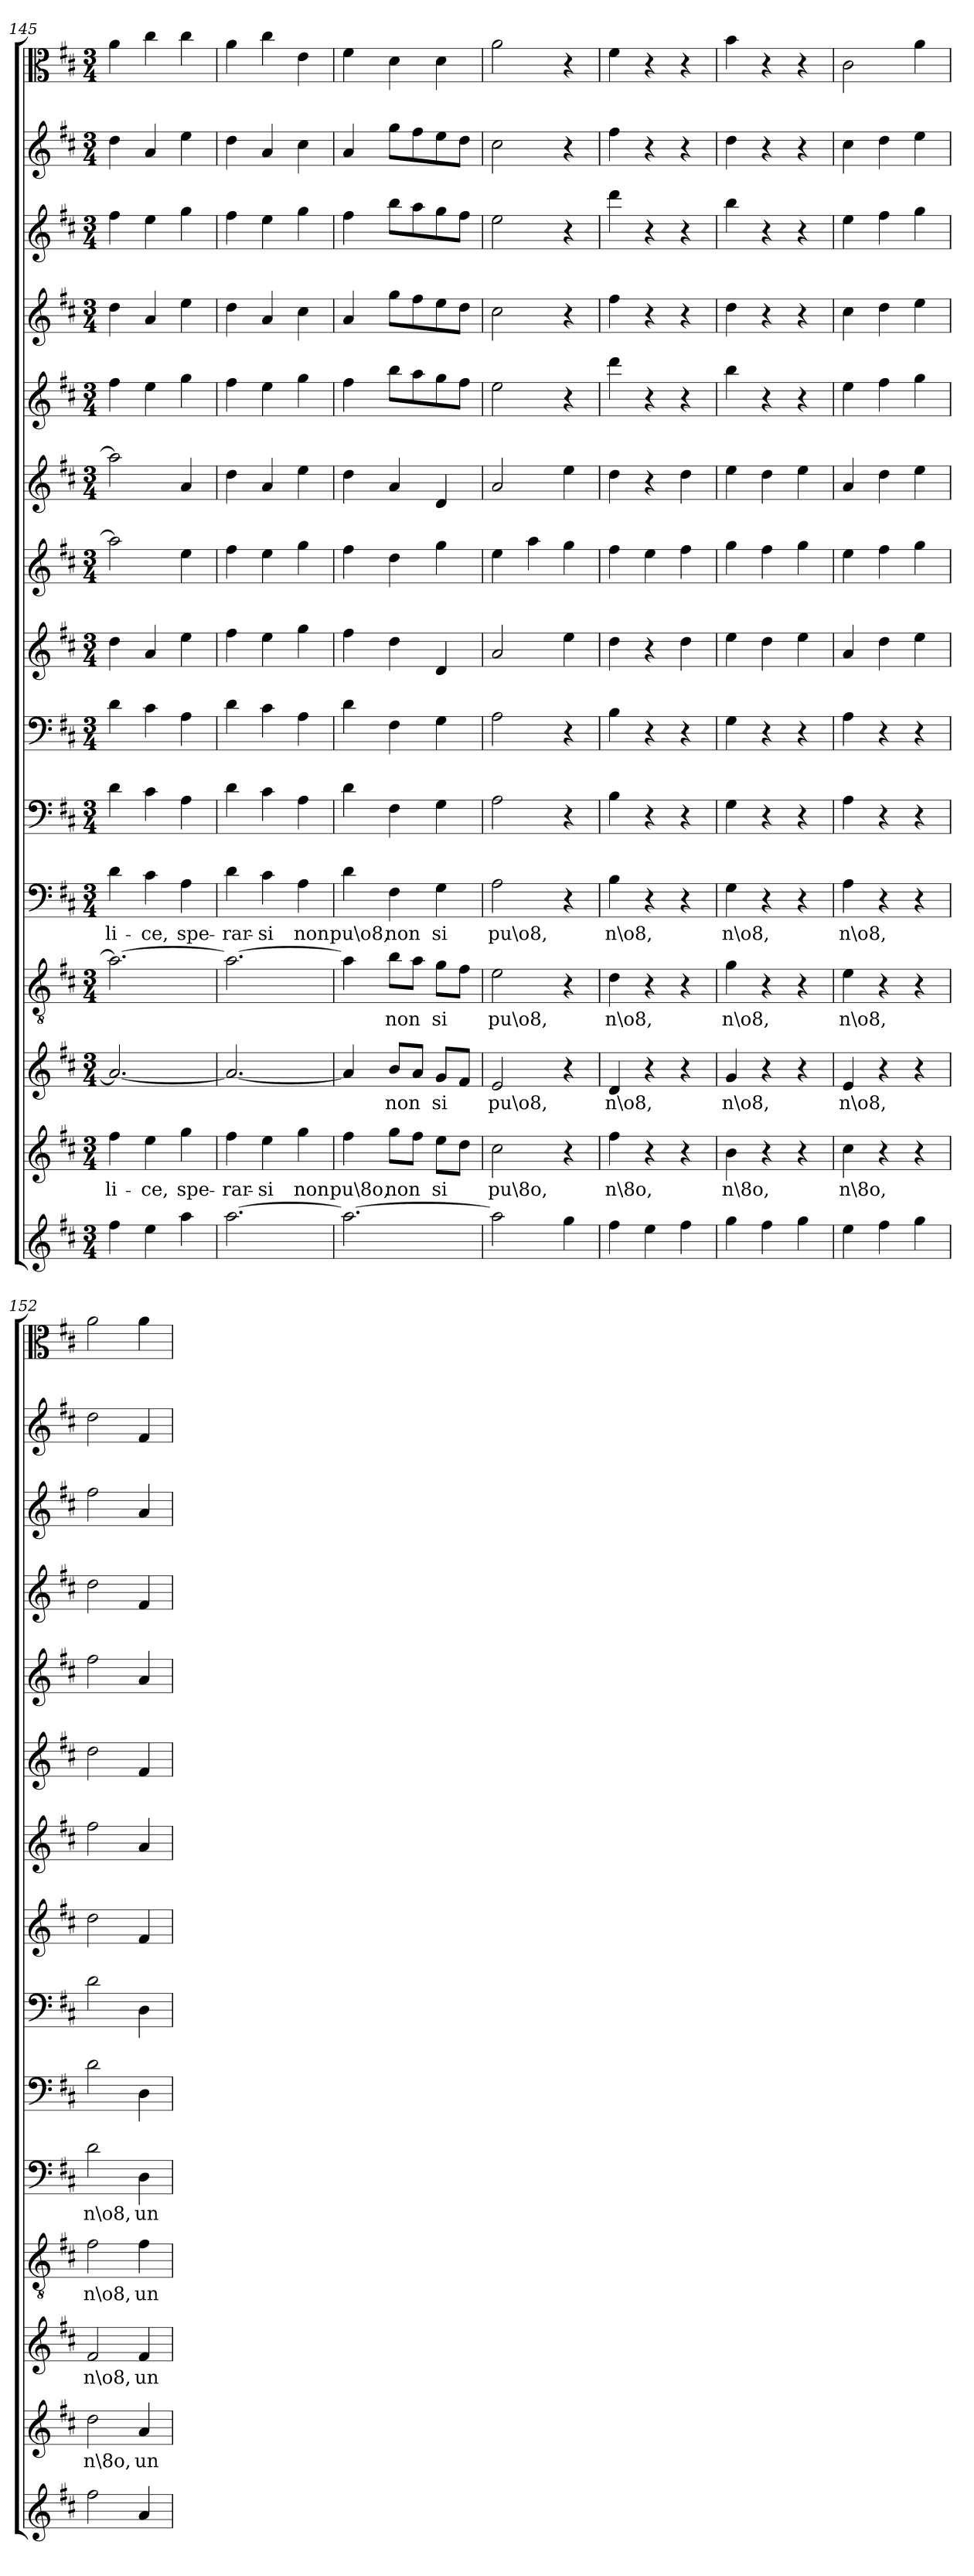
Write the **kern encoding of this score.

**kern	**kern	**text	**kern	**text	**kern	**text	**kern	**text	**kern	**kern	**kern	**kern	**kern	**kern	**kern	**kern	**kern	**kern
*part15	*part14	*part14	*part13	*part13	*part12	*part12	*part11	*part11	*part10	*part9	*part8	*part7	*part6	*part5	*part4	*part3	*part2	*part1
*staff15	*staff14	*staff14	*staff13	*staff13	*staff12	*staff12	*staff11	*staff11	*staff10	*staff9	*staff8	*staff7	*staff6	*staff5	*staff4	*staff3	*staff2	*staff1
*clefG2	*clefG2	*	*clefG2	*	*clefGv2	*	*clefF4	*	*clefF4	*clefF4	*clefG2	*clefG2	*clefG2	*clefG2	*clefG2	*clefG2	*clefG2	*clefC3
*k[f#c#]	*k[f#c#]	*	*k[f#c#]	*	*k[f#c#]	*	*k[f#c#]	*	*k[f#c#]	*k[f#c#]	*k[f#c#]	*k[f#c#]	*k[f#c#]	*k[f#c#]	*k[f#c#]	*k[f#c#]	*k[f#c#]	*k[f#c#]
*D:	*D:	*	*D:	*	*D:	*	*D:	*	*D:	*D:	*D:	*D:	*D:	*D:	*D:	*D:	*D:	*D:
*M3/4	*M3/4	*	*M3/4	*	*M3/4	*	*M3/4	*	*M3/4	*M3/4	*M3/4	*M3/4	*M3/4	*M3/4	*M3/4	*M3/4	*M3/4	*M3/4
=145	=145	=145	=145	=145	=145	=145	=145	=145	=145	=145	=145	=145	=145	=145	=145	=145	=145	=145
4ff#\	4ff#\	li-	2.a/_	.	2.a\_	.	4d\	li-	4d\	4d\	4dd\	2aa\]	2aa\]	4ff#\	4dd\	4ff#\	4dd\	4a\
4ee\	4ee\	-ce,	.	.	.	.	4c#\	-ce,	4c#\	4c#\	4a/	.	.	4ee\	4a/	4ee\	4a/	4cc#\
4aa\	4gg\	spe-	.	.	.	.	4A\	spe-	4A\	4A\	4ee\	4ee\	4a/	4gg\	4ee\	4gg\	4ee\	4cc#\
=146	=146	=146	=146	=146	=146	=146	=146	=146	=146	=146	=146	=146	=146	=146	=146	=146	=146	=146
[2.aa\	4ff#\	-rar-	2.a/_	.	2.a\_	.	4d\	-rar-	4d\	4d\	4ff#\	4ff#\	4dd\	4ff#\	4dd\	4ff#\	4dd\	4a\
.	4ee\	-si	.	.	.	.	4c#\	-si	4c#\	4c#\	4ee\	4ee\	4a/	4ee\	4a/	4ee\	4a/	4cc#\
.	4gg\	non	.	.	.	.	4A\	non	4A\	4A\	4gg\	4gg\	4ee\	4gg\	4cc#\	4gg\	4cc#\	4e\
=147	=147	=147	=147	=147	=147	=147	=147	=147	=147	=147	=147	=147	=147	=147	=147	=147	=147	=147
2.aa\_	4ff#\	pu\8o,	4a/]	.	4a\]	.	4d\	pu\o8,	4d\	4d\	4ff#\	4ff#\	4dd\	4ff#\	4a/	4ff#\	4a/	4f#\
.	8gg\L	non	8b/L	non	8b\L	non	4F#\	non	4F#\	4F#\	4dd\	4dd\	4a/	8bb\L	8gg\L	8bb\L	8gg\L	4d\
.	8ff#\J	.	8a/J	.	8a\J	.	.	.	.	.	.	.	.	8aa\	8ff#\	8aa\	8ff#\	.
.	8ee\L	si	8g/L	si	8g\L	si	4G\	si	4G\	4G\	4d/	4gg\	4d/	8gg\	8ee\	8gg\	8ee\	4d\
.	8dd\J	.	8f#/J	.	8f#\J	.	.	.	.	.	.	.	.	8ff#\J	8dd\J	8ff#\J	8dd\J	.
=148	=148	=148	=148	=148	=148	=148	=148	=148	=148	=148	=148	=148	=148	=148	=148	=148	=148	=148
2aa\]	2cc#\	pu\8o,	2e/	pu\o8,	2e\	pu\o8,	2A\	pu\o8,	2A\	2A\	2a/	4ee\	2a/	2ee\	2cc#\	2ee\	2cc#\	2a\
.	.	.	.	.	.	.	.	.	.	.	.	4aa\	.	.	.	.	.	.
4gg\	4r	.	4r	.	4r	.	4r	.	4r	4r	4ee\	4gg\	4ee\	4r	4r	4r	4r	4r
=149	=149	=149	=149	=149	=149	=149	=149	=149	=149	=149	=149	=149	=149	=149	=149	=149	=149	=149
4ff#\	4ff#\	n\8o,	4d/	n\o8,	4d\	n\o8,	4B\	n\o8,	4B\	4B\	4dd\	4ff#\	4dd\	4ddd\	4ff#\	4ddd\	4ff#\	4f#\
4ee\	4r	.	4r	.	4r	.	4r	.	4r	4r	4r	4ee\	4r	4r	4r	4r	4r	4r
4ff#\	4r	.	4r	.	4r	.	4r	.	4r	4r	4dd\	4ff#\	4dd\	4r	4r	4r	4r	4r
=150	=150	=150	=150	=150	=150	=150	=150	=150	=150	=150	=150	=150	=150	=150	=150	=150	=150	=150
4gg\	4b\	n\8o,	4g/	n\o8,	4g\	n\o8,	4G\	n\o8,	4G\	4G\	4ee\	4gg\	4ee\	4bb\	4dd\	4bb\	4dd\	4b\
4ff#\	4r	.	4r	.	4r	.	4r	.	4r	4r	4dd\	4ff#\	4dd\	4r	4r	4r	4r	4r
4gg\	4r	.	4r	.	4r	.	4r	.	4r	4r	4ee\	4gg\	4ee\	4r	4r	4r	4r	4r
=151	=151	=151	=151	=151	=151	=151	=151	=151	=151	=151	=151	=151	=151	=151	=151	=151	=151	=151
4ee\	4cc#\	n\8o,	4e/	n\o8,	4e\	n\o8,	4A\	n\o8,	4A\	4A\	4a/	4ee\	4a/	4ee\	4cc#\	4ee\	4cc#\	2c#\
4ff#\	4r	.	4r	.	4r	.	4r	.	4r	4r	4dd\	4ff#\	4dd\	4ff#\	4dd\	4ff#\	4dd\	.
4gg\	4r	.	4r	.	4r	.	4r	.	4r	4r	4ee\	4gg\	4ee\	4gg\	4ee\	4gg\	4ee\	4a\
=152	=152	=152	=152	=152	=152	=152	=152	=152	=152	=152	=152	=152	=152	=152	=152	=152	=152	=152
2ff#\	2dd\	n\8o,	2f#/	n\o8,	2f#\	n\o8,	2d\	n\o8,	2d\	2d\	2dd\	2ff#\	2dd\	2ff#\	2dd\	2ff#\	2dd\	2a\
4a/	4a/	un	4f#/	un	4f#\	un	4D\	un	4D\	4D\	4f#/	4a/	4f#/	4a/	4f#/	4a/	4f#/	4a\
=	=	=	=	=	=	=	=	=	=	=	=	=	=	=	=	=	=	=
*-	*-	*-	*-	*-	*-	*-	*-	*-	*-	*-	*-	*-	*-	*-	*-	*-	*-	*-
